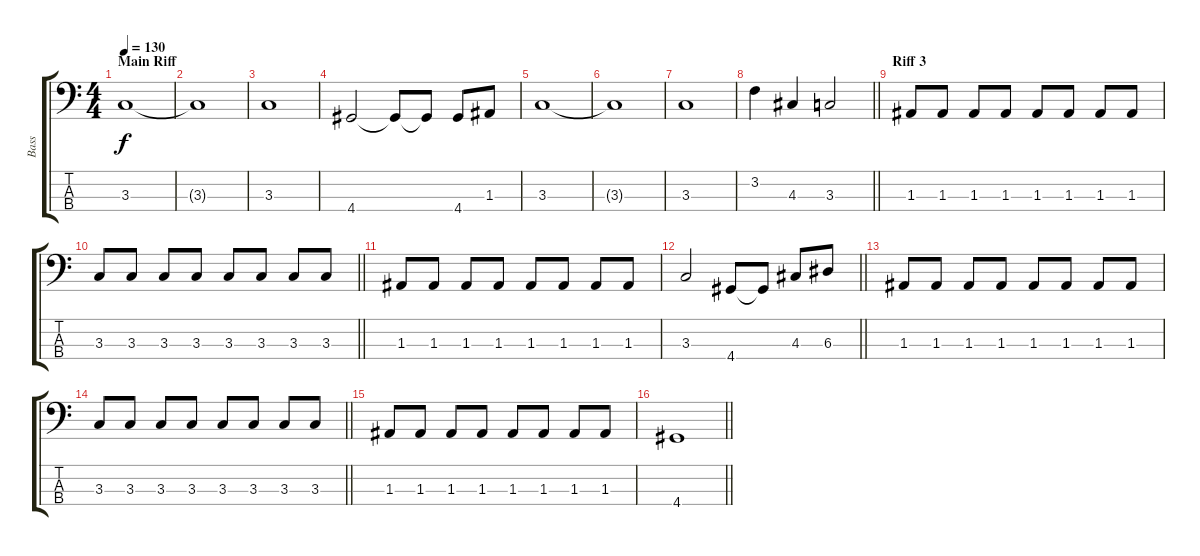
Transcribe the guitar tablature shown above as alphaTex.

\track ("Bass" "Bass") {instrument electricbassfinger}
\staff {score tabs}
\tuning (G2 D2 A1 E1) {hide}
\ts (4 4)
\section ("" "Main Riff")
\tempo 130
\clef f4
\ks c
3.3.1{dy f} |
3.3{t}.1 |
3.3.1 |
4.4.2 4.4{t}.8 4.4{t}.8 4.4.8 1.3.8 |
3.3.1 |
3.3{t}.1 |
3.3.1 |
\barLineRight lightlight
3.2.4 4.3.4 3.3.2 |
\section ("" "Riff 3")
1.3.8 1.3.8 1.3.8 1.3.8 1.3.8 1.3.8 1.3.8 1.3.8 |
\barLineRight lightlight
3.3.8 3.3.8 3.3.8 3.3.8 3.3.8 3.3.8 3.3.8 3.3.8 |
1.3.8 1.3.8 1.3.8 1.3.8 1.3.8 1.3.8 1.3.8 1.3.8 |
\barLineRight lightlight
3.3.2 4.4.8 4.4{t}.8 4.3.8 6.3.8 |
1.3.8 1.3.8 1.3.8 1.3.8 1.3.8 1.3.8 1.3.8 1.3.8 |
\barLineRight lightlight
3.3.8 3.3.8 3.3.8 3.3.8 3.3.8 3.3.8 3.3.8 3.3.8 |
1.3.8 1.3.8 1.3.8 1.3.8 1.3.8 1.3.8 1.3.8 1.3.8 |
\barLineRight lightlight
4.4.1
